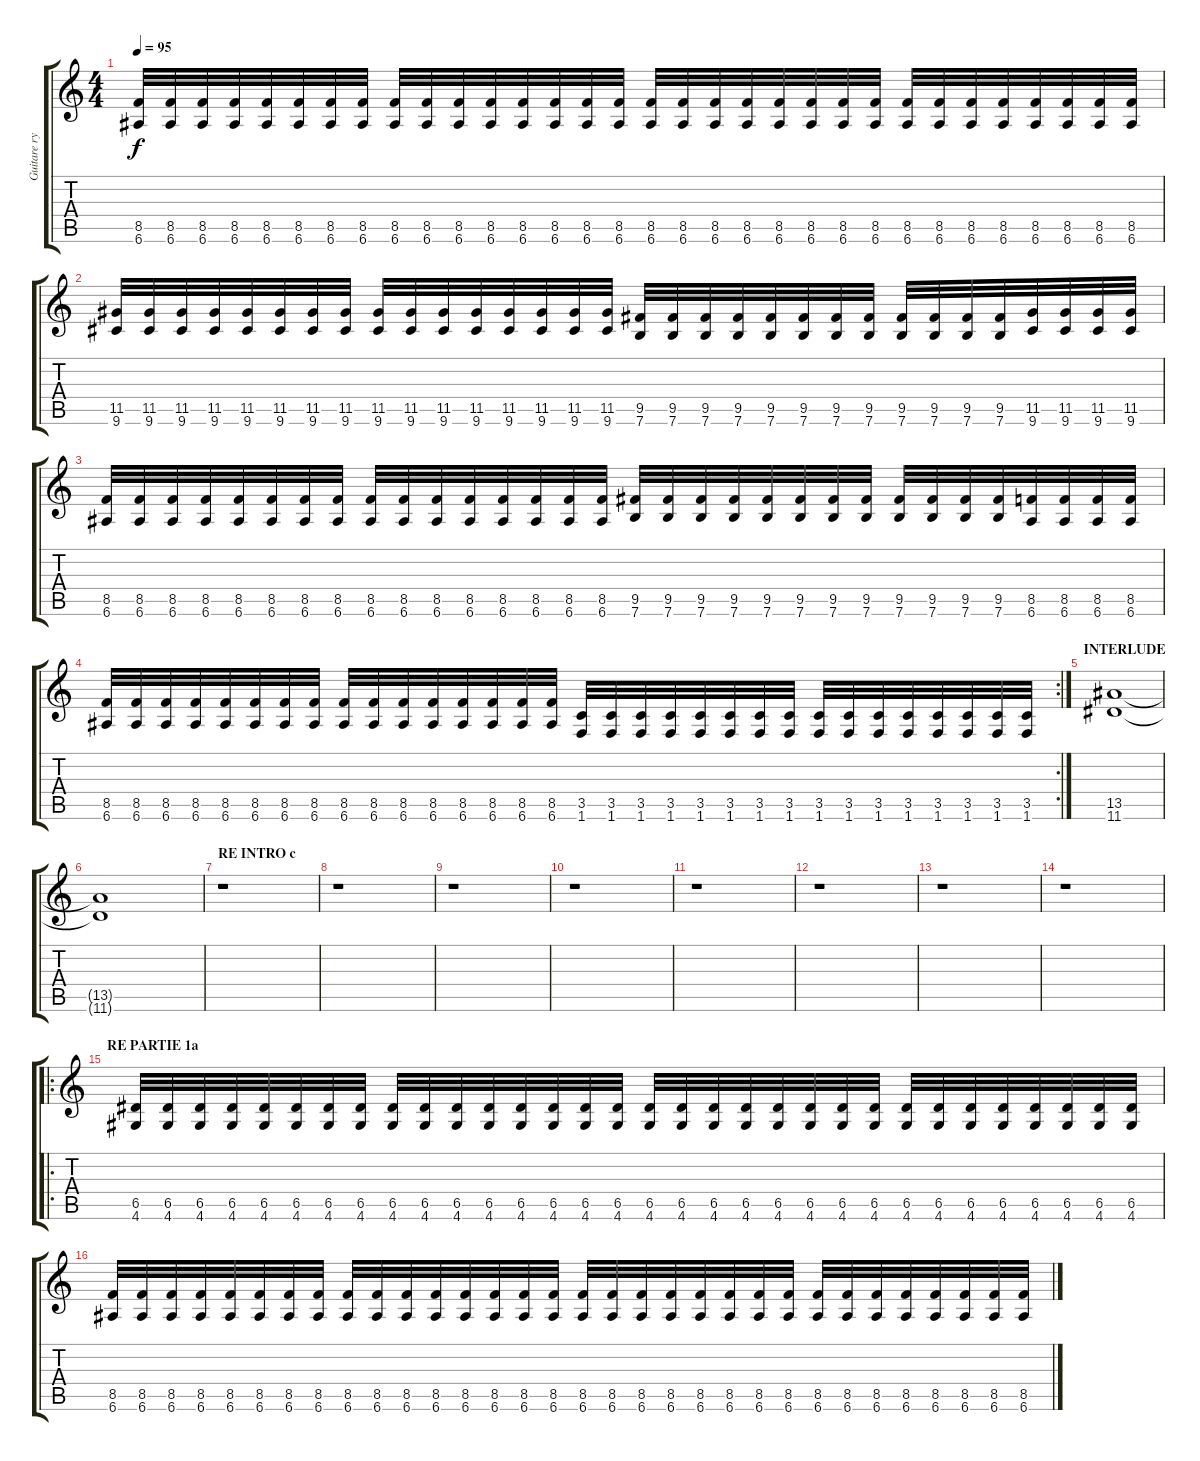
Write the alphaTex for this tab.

\track ("Guitare rythmique" "Guitare ry") {instrument overdrivenguitar}
\staff {score tabs}
\tuning (E4 B3 G3 D3 A2 E2) {hide}
\ts (4 4)
\tempo 95
\clef g2
\ks c
(8.5 6.6).32{dy f} (8.5 6.6).32 (8.5 6.6).32 (8.5 6.6).32 (8.5 6.6).32 (8.5 6.6).32 (8.5 6.6).32 (8.5 6.6).32 (8.5 6.6).32 (8.5 6.6).32 (8.5 6.6).32 (8.5 6.6).32 (8.5 6.6).32 (8.5 6.6).32 (8.5 6.6).32 (8.5 6.6).32 (8.5 6.6).32 (8.5 6.6).32 (8.5 6.6).32 (8.5 6.6).32 (8.5 6.6).32 (8.5 6.6).32 (8.5 6.6).32 (8.5 6.6).32 (8.5 6.6).32 (8.5 6.6).32 (8.5 6.6).32 (8.5 6.6).32 (8.5 6.6).32 (8.5 6.6).32 (8.5 6.6).32 (8.5 6.6).32 |
(11.5 9.6).32 (11.5 9.6).32 (11.5 9.6).32 (11.5 9.6).32 (11.5 9.6).32 (11.5 9.6).32 (11.5 9.6).32 (11.5 9.6).32 (11.5 9.6).32 (11.5 9.6).32 (11.5 9.6).32 (11.5 9.6).32 (11.5 9.6).32 (11.5 9.6).32 (11.5 9.6).32 (11.5 9.6).32 (9.5 7.6).32 (9.5 7.6).32 (9.5 7.6).32 (9.5 7.6).32 (9.5 7.6).32 (9.5 7.6).32 (9.5 7.6).32 (9.5 7.6).32 (9.5 7.6).32 (9.5 7.6).32 (9.5 7.6).32 (9.5 7.6).32 (11.5 9.6).32 (11.5 9.6).32 (11.5 9.6).32 (11.5 9.6).32 |
(8.5 6.6).32 (8.5 6.6).32 (8.5 6.6).32 (8.5 6.6).32 (8.5 6.6).32 (8.5 6.6).32 (8.5 6.6).32 (8.5 6.6).32 (8.5 6.6).32 (8.5 6.6).32 (8.5 6.6).32 (8.5 6.6).32 (8.5 6.6).32 (8.5 6.6).32 (8.5 6.6).32 (8.5 6.6).32 (9.5 7.6).32 (9.5 7.6).32 (9.5 7.6).32 (9.5 7.6).32 (9.5 7.6).32 (9.5 7.6).32 (9.5 7.6).32 (9.5 7.6).32 (9.5 7.6).32 (9.5 7.6).32 (9.5 7.6).32 (9.5 7.6).32 (8.5 6.6).32 (8.5 6.6).32 (8.5 6.6).32 (8.5 6.6).32 |
\rc 2
(8.5 6.6).32 (8.5 6.6).32 (8.5 6.6).32 (8.5 6.6).32 (8.5 6.6).32 (8.5 6.6).32 (8.5 6.6).32 (8.5 6.6).32 (8.5 6.6).32 (8.5 6.6).32 (8.5 6.6).32 (8.5 6.6).32 (8.5 6.6).32 (8.5 6.6).32 (8.5 6.6).32 (8.5 6.6).32 (3.5 1.6).32 (3.5 1.6).32 (3.5 1.6).32 (3.5 1.6).32 (3.5 1.6).32 (3.5 1.6).32 (3.5 1.6).32 (3.5 1.6).32 (3.5 1.6).32 (3.5 1.6).32 (3.5 1.6).32 (3.5 1.6).32 (3.5 1.6).32 (3.5 1.6).32 (3.5 1.6).32 (3.5 1.6).32 |
\section ("" "INTERLUDE")
(13.5 11.6).1 |
(13.5{t} 11.6{t}).1 |
\section ("" "RE INTRO c")
r.1 |
r.1 |
r.1 |
r.1 |
r.1 |
r.1 |
r.1 |
r.1 |
\ro
\section ("" "RE PARTIE 1a")
(6.5 4.6).32 (6.5 4.6).32 (6.5 4.6).32 (6.5 4.6).32 (6.5 4.6).32 (6.5 4.6).32 (6.5 4.6).32 (6.5 4.6).32 (6.5 4.6).32 (6.5 4.6).32 (6.5 4.6).32 (6.5 4.6).32 (6.5 4.6).32 (6.5 4.6).32 (6.5 4.6).32 (6.5 4.6).32 (6.5 4.6).32 (6.5 4.6).32 (6.5 4.6).32 (6.5 4.6).32 (6.5 4.6).32 (6.5 4.6).32 (6.5 4.6).32 (6.5 4.6).32 (6.5 4.6).32 (6.5 4.6).32 (6.5 4.6).32 (6.5 4.6).32 (6.5 4.6).32 (6.5 4.6).32 (6.5 4.6).32 (6.5 4.6).32 |
(8.5 6.6).32 (8.5 6.6).32 (8.5 6.6).32 (8.5 6.6).32 (8.5 6.6).32 (8.5 6.6).32 (8.5 6.6).32 (8.5 6.6).32 (8.5 6.6).32 (8.5 6.6).32 (8.5 6.6).32 (8.5 6.6).32 (8.5 6.6).32 (8.5 6.6).32 (8.5 6.6).32 (8.5 6.6).32 (8.5 6.6).32 (8.5 6.6).32 (8.5 6.6).32 (8.5 6.6).32 (8.5 6.6).32 (8.5 6.6).32 (8.5 6.6).32 (8.5 6.6).32 (8.5 6.6).32 (8.5 6.6).32 (8.5 6.6).32 (8.5 6.6).32 (8.5 6.6).32 (8.5 6.6).32 (8.5 6.6).32 (8.5 6.6).32
